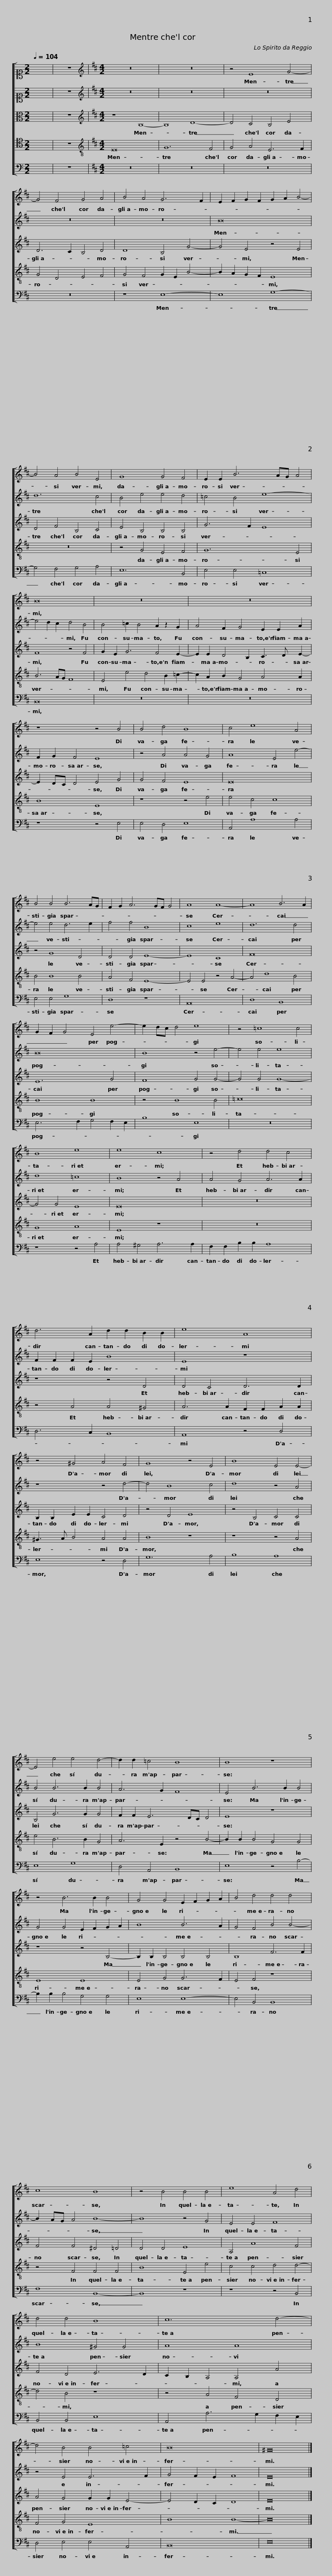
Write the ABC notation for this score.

X:1
%%score [ 1 2 3 4 5 ]
L:1/8
Q:1/4=104
M:2/2
I:linebreak $
K:C
V:1 alto1
V:2 alto1
V:3 alto
V:4 tenor
V:5 bass
V:1
 x8 | z8 |[K:D][M:4/2][K:treble] z16 | z16 | z4 E8 G4- | %5
 G4 F4 G4 A4 |$ B4 A4 G6 F2 | E2 F2 G2 F2 G2 A2 B4- | B4 A4 B4 E4 | G8 G4 F4 | %10
 E2 E2 B6 AG A4 |$ B16 | z16 | z16 | z8 z4 B4 |$ %15
 B4 d4 B8 |$ c4 e8 A4 | B4 B4 B6 AG | F2 G2 A6 GF G4 | A8 A8- | %20
 A8 B6 A2 |$ G2 F2 G4 E4 e4- | e2 dc d4 e8 | z4 =c8 c4 | B8 e8 | %25
 e8 c8 |$ z4 d4 d4 c4 | d6 A2 d2 d2 B2 B2 | e8 A8 | z4 ^G4 A4 F4 |$ %30
 G8 z4 E4 |$ B8 E4 E4- | E4 e4 e4 d4- | d2 d2 =c4 B8 | B8 z8 | %35
 z4 B6 B2 B4 |$ G4 G4 E2 F2 G2 A2 | B4 d4 d4 d4 | c8 B8 | z4 B4 B4 B4 | %40
 e8 A4 d4 |$ d4 d4 B8 | c12 d4- | d4 B4 B4 =c4 | B16 | %45
 ^G16 |] %46
V:2
 x8 | z8 |[K:D][M:4/2][K:treble] z16 | z16 | z16 | %5
 z16 |$ z16 | B16 | d12 c4 | B4 e4 e4 d4 | %10
 =c4 B4 e8- |$ e4 d2 c2 d4 B4 | B4 =c2 B4 A2 z2 G2 | A4 F2 G4 E2 E2 A2 | F2 G2 F4 E8 |$ %15
 z4 A4 A4 G4 |$ A8 E4 e4- | e4 e4 d6 e2 | f4 f4 B8 | c8 e8 | %20
 d12 d4 |$ B16 | B8 z4 e4- | e4 e4 e8 | d8 =c8 | %25
 B8 z4 A4 |$ A4 G4 A6 A2 | F2 F2 F2 E2 B8 | E8 z8 | z8 z4 d4- |$ %30
 d4 B8 c4 |$ d8 z4 A4 | B4 B6 B2 B4 | A6 G2 F8 | E4 B6 B2 B4 | %35
 G4 G4 E2 F2 G2 A2 |$ B8 B6 A2 | G4 F4 B4 B4- | B2 AG A4 B8- | B8 z4 G4 | %40
 E4 E4 F8 |$ B8 ^G4 G4 | A8 A8 | z4 E4 E6 F2 | G4 F2 E2 F8 | %45
 E16 |] %46
V:3
 x8 | z8 |[K:D][M:4/2][K:treble] z8 B,8- | B,8 D8- | D4 C4 B,4 E4 | %5
 D6 C2 B,4 D4 |$ D8 B,4 G4- | G4 E4 z4 E4 | D4 F4 B,4 C4 | E4 B,4 B,4 B,4 | %10
 G6 F2 E8 |$ F8 z4 F4 | G2 E2 G6 F4 E2- | E2 E2 D4 B,2 C3 D E2- | E2 DC D4 E4 G4 |$ %15
 G4 F4 E8 |$ E16 | z4 G8 D4 | D4 D4 E8- | E8 C8 | %20
 F16 |$ E12 G4 | F8 G4 G4- | G4 G4 G8- | G4 G4 E8 | %25
 E16 |$ z16 | z8 z4 D4 | D4 C4 D6 D2 | B,2 B,2 E2 E2 C4 D4 |$ %30
 z4 D4 E8 |$ z4 B,4 C4 C4 | B,4 G6 G2 G4 | F2 F2 E6 DC D4 | E8 z8 | %35
 z8 z4 B,4- |$ B,2 B,2 B,4 B,4 B,4 | B,8 F6 F2 | F4 F4 ^D4 =D4 | D4 D4 E8 | %40
 A,4 A8 F4 |$ F4 D4 E6 D2 | C2 B,2 A,4 A,4 A4 | A4 G4 G2 G2 E4- | E4 D2 C2 D8 | %45
 E16 |] %46
V:4
 x8 | z8 |[K:D][M:4/2][K:treble-8] E16 | G12 F4 | G4 A4 E6 F2 | %5
 G4 D4 E4 F4 |$ G4 F4 G2 E2 B4- | B2 A2 G2 F2 E8 | z16 | z4 G4 E4 F4 | %10
 G12 E4 |$ B6 AG F8 | E4 e4 d4 B2 =c2- | c2 A2 B2 G4 A4 A2 | B8 E8 |$ %15
 z8 z4 e4 |$ e4 c4 c8 | B4 B8 B4 | A4 F4 E8- | E4 E4 z4 A4- | %20
 A4 d8 B4 |$ B8 B8 | z4 B8 B4 | =c16 | G8 A8 | %25
 E8 z8 |$ z16 | z4 A4 A4 ^G4 | A6 A2 F2 F2 A2 A2 | ^G3 A B4 A4 A4 |$ %30
 B8 z8 |$ z8 z4 A4 | e4 B6 B2 G4 | A6 E2 z4 B4- | B2 B2 B4 G4 G4 | %35
 E8 E8 |$ E4 G4 G6 F2 | E4 F4 z8 | z4 F4 F4 F4 | B8 E4 e4 | %40
 c4 c4 d4 d4- |$ d4 B4 z8 | z4 A4 F4 D4 | F4 G4 E8 | B8 B8- | %45
 B16 |] %46
V:5
 x8 | z8 |[K:D][M:4/2] z16 | z16 | z16 | %5
 z16 |$ z8 E,8- | E,8 G,8- | G,4 F,4 G,4 A,4 | E,12 B,,4 | %10
 E,4 E,4 =C,8 |$ B,,16 | z16 | z16 | z8 z4 E,4 |$ %15
 E,4 D,4 E,8 |$ A,,4 A,8 A,4 | E,4 E,4 G,8 | D,8 z8 | A,,16 | %20
 D,8 B,,8 |$ E,6 F,2 G,4 F,2 E,2 | B,8 E,8 | z16 | z8 z4 A,4 | %25
 A,4 ^G,4 A,6 A,2 |$ F,2 F,2 B,2 B,2 A,8 | D,6 C,2 B,,8 | A,,8 z4 D,4 | E,8 z4 D,4 |$ %30
 G,12 A,4 |$ B,8 A,8 | E,8 G,8 | D,4 A,,4 B,,8 | E,8 z4 B,4- | %35
 B,2 B,2 B,4 G,4 G,4 |$ E,8 E,8- | E,4 B,,4 B,,8 | F,8 B,,8- | B,,8 z8 | %40
 z8 z4 B,,4 |$ B,,4 B,,4 E,8 | A,,4 A,6 G,2 F,2 E,2 | D,4 E,4 E,4 A,,4 | B,,16 | %45
 E,16 |] %46
